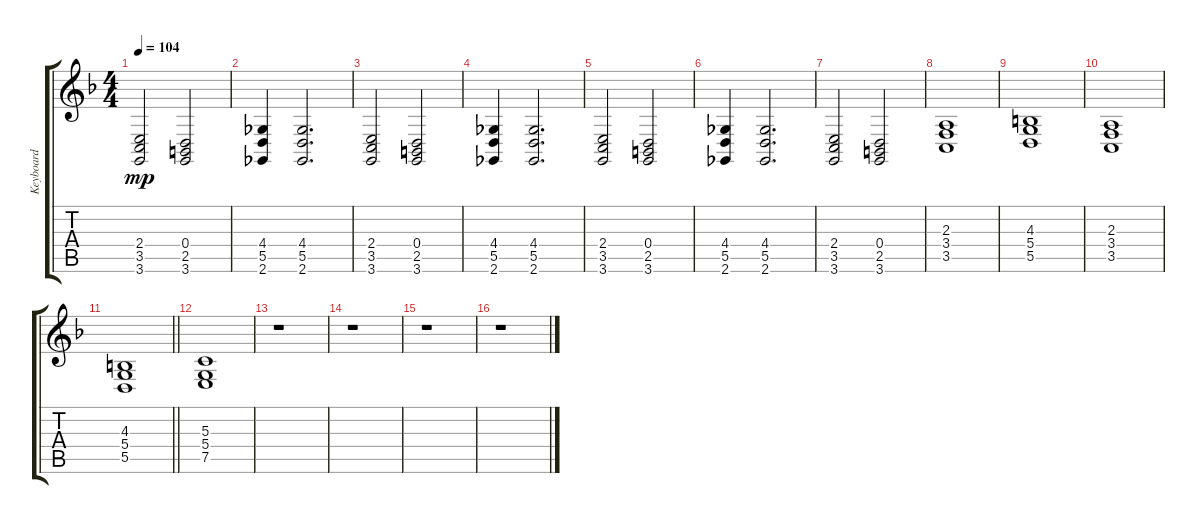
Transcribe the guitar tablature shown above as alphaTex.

\track ("Keyboard" "Keyboard") {instrument stringensemble1}
\staff {score tabs}
\tuning (E4 B3 G3 D3 A2 E2) {hide}
\ts (4 4)
\tempo 104
\clef g2
\ks f
(2.4 3.5 3.6).2{dy mp} (0.4 2.5 3.6).2 |
(4.4 5.5 2.6).4 (4.4 5.5 2.6).2{d} |
(2.4 3.5 3.6).2 (0.4 2.5 3.6).2 |
(4.4 5.5 2.6).4 (4.4 5.5 2.6).2{d} |
(2.4 3.5 3.6).2 (0.4 2.5 3.6).2 |
(4.4 5.5 2.6).4 (4.4 5.5 2.6).2{d} |
(2.4 3.5 3.6).2 (0.4 2.5 3.6).2 |
(2.3 3.4 3.5).1 |
(4.3 5.4 5.5).1 |
(2.3 3.4 3.5).1 |
\barLineRight lightlight
(4.3 5.4 5.5).1 |
(5.3 5.4 7.5).1 |
r.1 |
r.1 |
r.1 |
r.1
